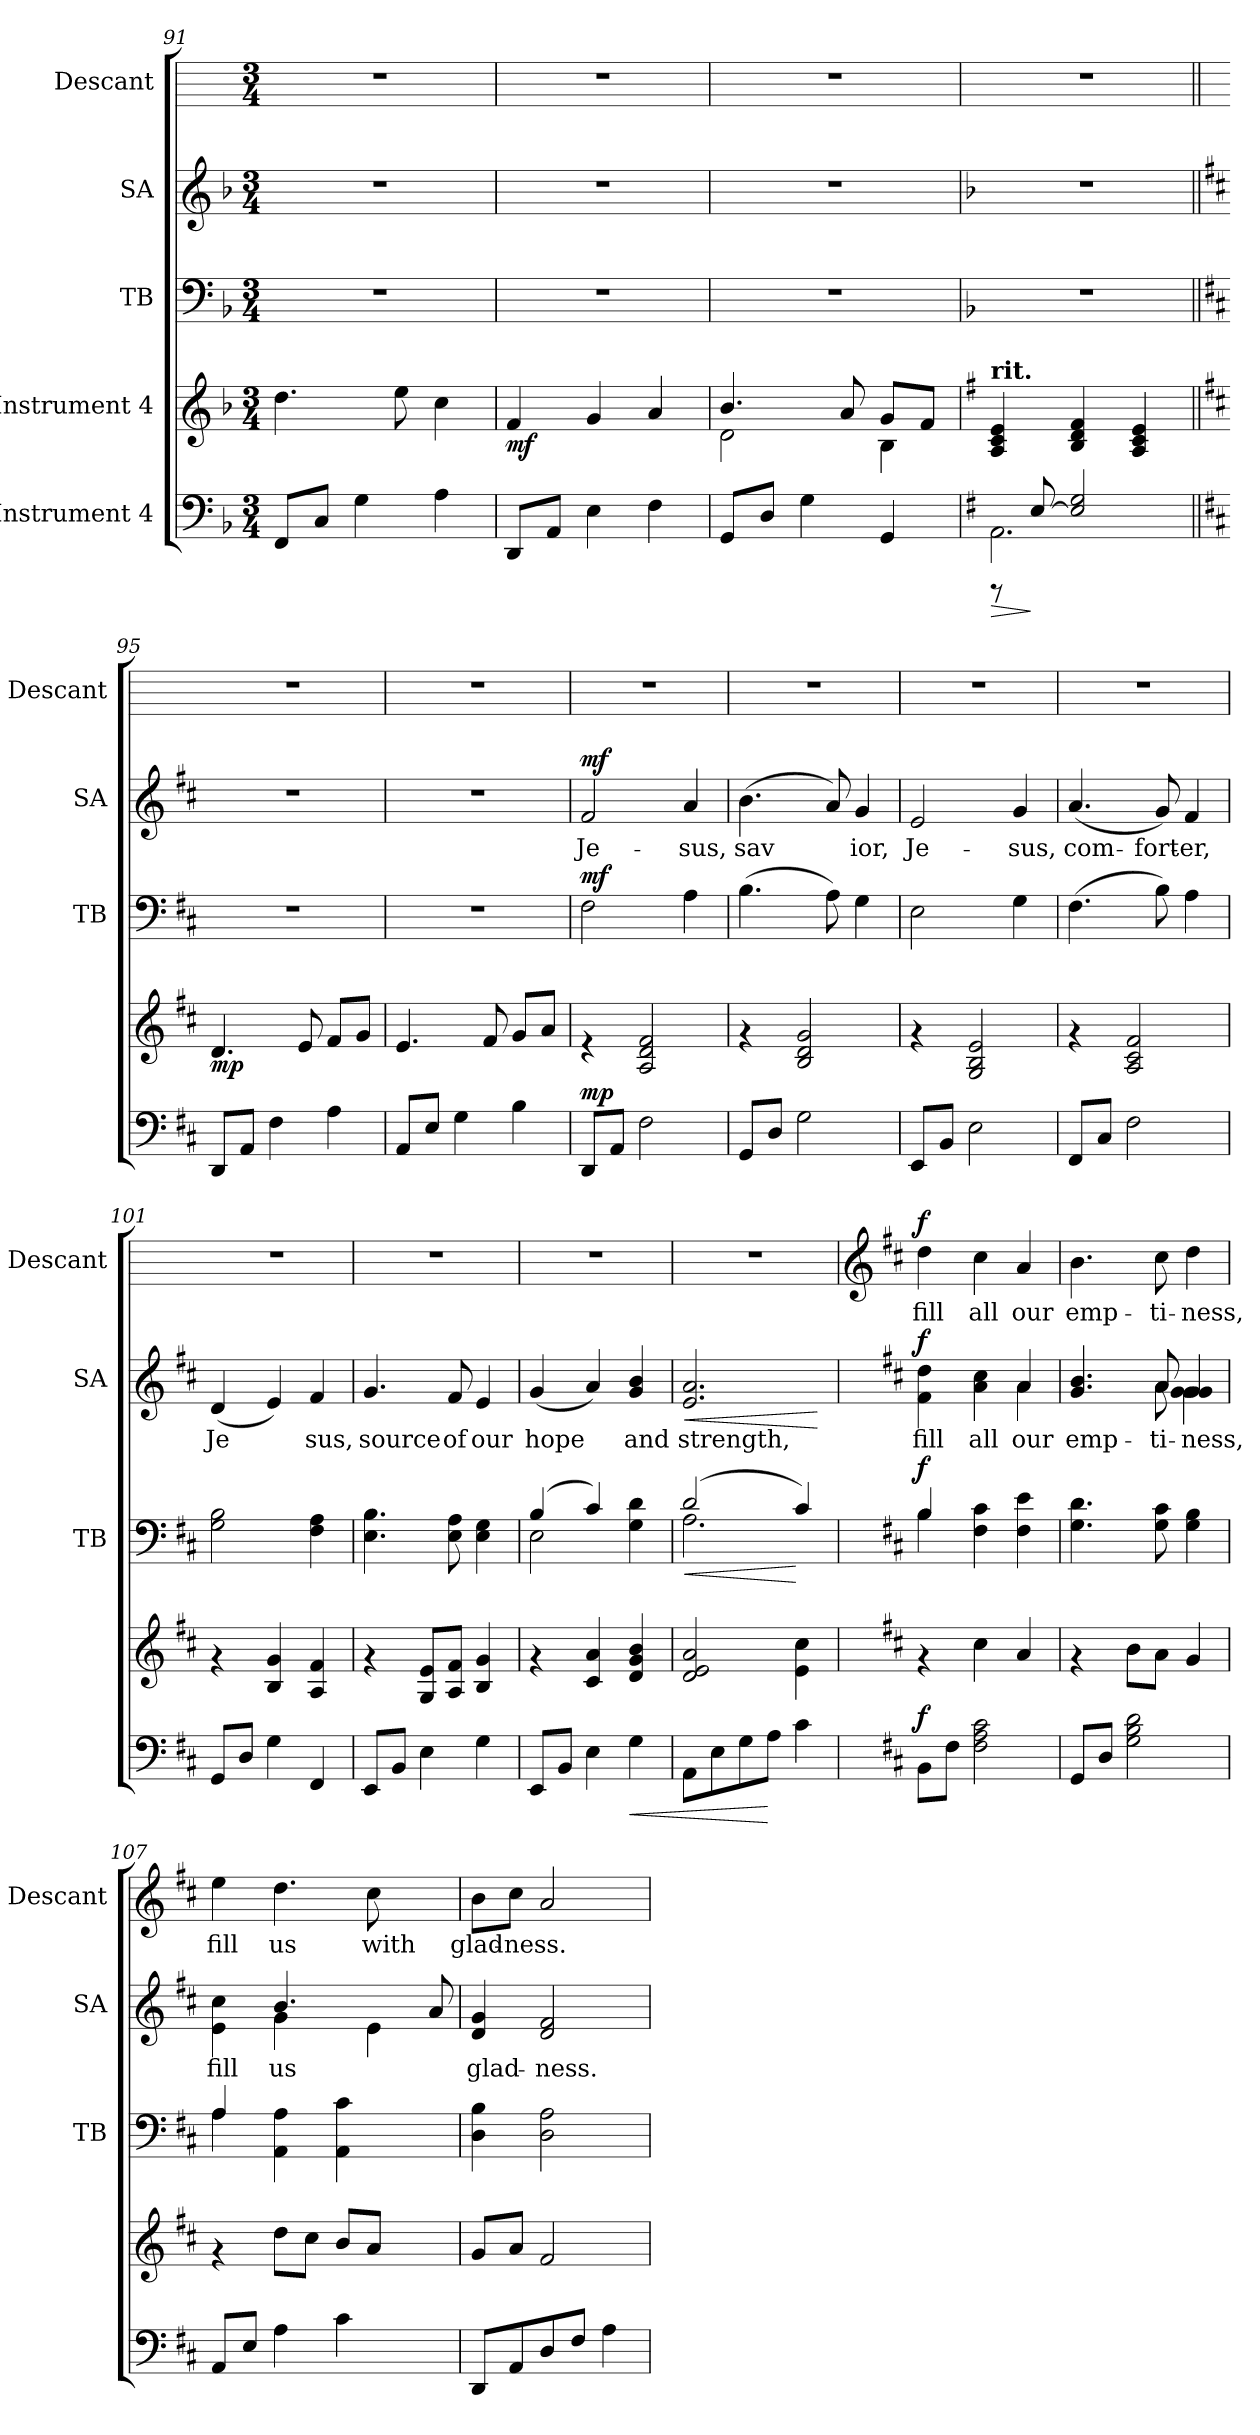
**kern	**dynam	**kern	**dynam	**kern	**dynam	**kern	**text	**dynam	**kern	**text	**dynam
*part5	*part5	*part4	*part4	*part3	*part3	*part2	*part2	*part2	*part1	*part1	*part1
*staff5	*staff5	*staff4	*staff4	*staff3	*staff3	*staff2	*staff2	*staff2	*staff1	*staff1	*staff1
*I"Instrument 4	*	*I"Instrument 4	*	*I"TB	*	*I"SA	*	*	*I"Descant	*	*
*	*	*	*	*I'TB	*	*I'SA	*	*	*I'Descant	*	*
!!LO:PB:g=z
*clefF4	*	*clefG2	*	*clefF4	*	*clefG2	*	*	*	*	*
*k[b-]	*	*k[b-]	*	*k[b-]	*	*k[b-]	*	*	*k[]	*	*
*F:	*	*F:	*	*F:	*	*F:	*	*	*C:	*	*
*M3/4	*	*M3/4	*	*M3/4	*	*M3/4	*	*	*M3/4	*	*
=91	=91	=91	=91	=91	=91	=91	=91	=91	=91	=91	=91
8FF/L	.	4.dd\	.	2.r	.	2.r	.	.	2.r	.	.
8C/J	.	.	.	.	.	.	.	.	.	.	.
4G\	.	.	.	.	.	.	.	.	.	.	.
.	.	8ee\	.	.	.	.	.	.	.	.	.
4A\	.	4cc\	.	.	.	.	.	.	.	.	.
=92	=92	=92	=92	=92	=92	=92	=92	=92	=92	=92	=92
!	!	!	!LO:DY:b	!	!	!	!	!	!	!	!
8DD/L	.	4f/	mf	2.r	.	2.r	.	.	2.r	.	.
8AA/J	.	.	.	.	.	.	.	.	.	.	.
4E\	.	4g/	.	.	.	.	.	.	.	.	.
4F\	.	4a/	.	.	.	.	.	.	.	.	.
=93	=93	=93	=93	=93	=93	=93	=93	=93	=93	=93	=93
*	*	*^	*	*	*	*	*	*	*	*	*
8GG/L	.	4.b-/	2d\	.	2.r	.	2.r	.	.	2.r	.	.
8D/J	.	.	.	.	.	.	.	.	.	.	.	.
4G\	.	.	.	.	.	.	.	.	.	.	.	.
.	.	8a/	.	.	.	.	.	.	.	.	.	.
4GG/	.	8g/L	4B-\	.	.	.	.	.	.	.	.	.
.	.	8f/J	.	.	.	.	.	.	.	.	.	.
*	*	*v	*v	*	*	*	*	*	*	*	*	*
=94	=94	=94	=94	=94	=94	=94	=94	=94	=94	=94	=94
*k[f#]	*	*k[f#]	*	*	*	*	*	*	*	*	*
*G:	*	*G:	*	*	*	*	*	*	*	*	*
!	!	!LO:TX:a:B:t=rit.	!	!	!	!	!	!	!	!	!
!	!LO:HP:b	!	!	!	!	!	!	!	!	!	!
*^	*	*	*	*	*	*	*	*	*	*	*
8rCCC	2.AA\	>	4c/ 4A/ 4e/	.	2.r	.	2.r	.	.	2.r	.	.
[<8E/	.	]	.	.	.	.	.	.	.	.	.	.
2G/ 2E/]	.	.	4d/ 4B/ 4f#/	.	.	.	.	.	.	.	.	.
.	.	.	4e/ 4c/ 4A/	.	.	.	.	.	.	.	.	.
*v	*v	*	*	*	*	*	*	*	*	*	*	*
=95||	=95||	=95||	=95||	=95||	=95||	=95||	=95||	=95||	=95||	=95||	=95||
*k[f#c#]	*	*k[f#c#]	*	*k[f#c#]	*	*k[f#c#]	*	*	*	*	*
*D:	*	*D:	*	*D:	*	*D:	*	*	*	*	*
!	!	!	!LO:DY:b	!	!	!	!	!	!	!	!
8DD/L	.	4.d/	mp	2.r	.	2.r	.	.	2.r	.	.
8AA/J	.	.	.	.	.	.	.	.	.	.	.
4F#\	.	.	.	.	.	.	.	.	.	.	.
.	.	8e/	.	.	.	.	.	.	.	.	.
4A\	.	8f#/L	.	.	.	.	.	.	.	.	.
.	.	8g/J	.	.	.	.	.	.	.	.	.
=96	=96	=96	=96	=96	=96	=96	=96	=96	=96	=96	=96
8AA/L	.	4.e/	.	2.r	.	2.r	.	.	2.r	.	.
8E/J	.	.	.	.	.	.	.	.	.	.	.
4G\	.	.	.	.	.	.	.	.	.	.	.
.	.	8f#/	.	.	.	.	.	.	.	.	.
4B\	.	8g/L	.	.	.	.	.	.	.	.	.
.	.	8a/J	.	.	.	.	.	.	.	.	.
!!LO:LB:g=z
=97	=97	=97	=97	=97	=97	=97	=97	=97	=97	=97	=97
!	!LO:DY:a	!	!	!	!LO:DY:a	!	!LO:LY:b:cj	!LO:DY:a	!	!	!
8DD/L	mp	4re	.	2F#\	mf	2f#/	Je-	mf	2.r	.	.
8AA/J	.	.	.	.	.	.	.	.	.	.	.
2F#\	.	2d/ 2A/ 2f#/	.	.	.	.	.	.	.	.	.
!	!	!	!	!	!	!	!LO:LY:b:cj	!	!	!	!
.	.	.	.	4A\	.	4a/	-sus,	.	.	.	.
=98	=98	=98	=98	=98	=98	=98	=98	=98	=98	=98	=98
!	!	!	!	!	!	!	!LO:LY:b:cj	!	!	!	!
8GG/L	.	4rf	.	(>4.B\	.	(>4.b\	sav-	.	2.r	.	.
8D/J	.	.	.	.	.	.	.	.	.	.	.
2G\	.	2g/ 2d/ 2B/	.	.	.	.	.	.	.	.	.
!	!	!	!	!	!	!	!LO:LY:b:cj	!	!	!	!
.	.	.	.	8A\)	.	8a/)	--	.	.	.	.
!	!	!	!	!	!	!	!LO:LY:b:cj	!	!	!	!
.	.	.	.	4G\	.	4g/	-ior,	.	.	.	.
=99	=99	=99	=99	=99	=99	=99	=99	=99	=99	=99	=99
!	!	!	!	!	!	!	!LO:LY:b:cj	!	!	!	!
8EE/L	.	4rf	.	2E\	.	2e/	Je-	.	2.r	.	.
8BB/J	.	.	.	.	.	.	.	.	.	.	.
2E\	.	2e/ 2B/ 2G/	.	.	.	.	.	.	.	.	.
!	!	!	!	!	!	!	!LO:LY:b:cj	!	!	!	!
.	.	.	.	4G\	.	4g/	-sus,	.	.	.	.
=100	=100	=100	=100	=100	=100	=100	=100	=100	=100	=100	=100
!	!	!	!	!	!	!	!LO:LY:b:cj	!	!	!	!
8FF#/L	.	4rf	.	(>4.F#\	.	(>4.a/	com-	.	2.r	.	.
8C#/J	.	.	.	.	.	.	.	.	.	.	.
2F#\	.	2c#/ 2A/ 2f#/	.	.	.	.	.	.	.	.	.
!	!	!	!	!	!	!	!LO:LY:b:cj	!	!	!	!
.	.	.	.	8B\)	.	8g/)	-fort-	.	.	.	.
!	!	!	!	!	!	!	!LO:LY:b:cj	!	!	!	!
.	.	.	.	4A\	.	4f#/	-er,	.	.	.	.
!!LO:PB:g=z
=101	=101	=101	=101	=101	=101	=101	=101	=101	=101	=101	=101
!	!	!	!	!	!	!	!LO:LY:b:cj	!	!	!	!
8GG/L	.	4rf	.	2B\ 2G\	.	(<4d/	Je-	.	2.r	.	.
8D/J	.	.	.	.	.	.	.	.	.	.	.
!	!	!	!	!	!	!	!LO:LY:b:cj	!	!	!	!
4G\	.	4B/ 4g/	.	.	.	4e/)	--	.	.	.	.
!	!	!	!	!	!	!	!LO:LY:b:cj	!	!	!	!
4FF#/	.	4A/ 4f#/	.	4A\ 4F#\	.	4f#/	-sus,	.	.	.	.
=102	=102	=102	=102	=102	=102	=102	=102	=102	=102	=102	=102
!	!	!	!	!	!	!	!LO:LY:b:cj	!	!	!	!
8EE/L	.	4rf	.	4.B\ 4.E\	.	4.g/	source	.	2.r	.	.
8BB/J	.	.	.	.	.	.	.	.	.	.	.
4E\	.	8e/ 8G/L	.	.	.	.	.	.	.	.	.
!	!	!	!	!	!	!	!LO:LY:b:cj	!	!	!	!
.	.	8A/ 8f#/J	.	8A\ 8E\	.	8f#/	of	.	.	.	.
!	!	!	!	!	!	!	!LO:LY:b:cj	!	!	!	!
4G\	.	4g/ 4B/	.	4E\ 4G\	.	4e/	our	.	.	.	.
=103	=103	=103	=103	=103	=103	=103	=103	=103	=103	=103	=103
*	*	*	*	*^	*	*	*	*	*	*	*
!	!	!	!	!	!	!	!	!LO:LY:b:cj	!	!	!	!
8EE/L	.	4rf	.	(>4B/	2E\	.	(<4g/	hope	.	2.r	.	.
8BB/J	.	.	.	.	.	.	.	.	.	.	.	.
!	!	!	!	!	!	!	!	!LO:LY:b:cj	!	!	!	!
4E\	.	4a/ 4c#/	.	4c#/)	.	.	4a/)	.	.	.	.	.
!	!LO:HP:b	!	!	!	!	!	!	!LO:LY:b:cj	!	!	!	!
4G\	<	4g/ 4d/ 4b/	.	4ryy	4d\ 4G\	.	4b/ 4g/	and	.	.	.	.
=104	=104	=104	=104	=104	=104	=104	=104	=104	=104	=104	=104	=104
!	!	!	!	!	!	!LO:HP:b	!	!LO:LY:b:cj	!LO:HP:b	!	!	!
8AA\L	.	2a/ 2d/ 2e/	.	(>2d/	2.A\	<	2.a/ 2.e/	strength,	<	2.r	.	.
8E\	.	.	.	.	.	.	.	.	.	.	.	.
8G\	.	.	.	.	.	.	.	.	.	.	.	.
8A\J	[	.	.	.	.	.	.	.	.	.	.	.
4c#\	.	4e\ 4cc#\	.	4c#/)	.	[	.	.	.	.	.	.
*	*	*	*	*v	*v	*	*	*	*	*	*	*
.	.	.	.	.	.	.	.	[	.	.	.
!!LO:PB:g=z
=105	=105	=105	=105	=105	=105	=105	=105	=105	=105	=105	=105
*	*	*	*	*	*	*	*	*	*clefG2	*	*
*	*	*	*	*	*	*	*	*	*k[f#c#]	*	*
*	*	*	*	*	*	*	*	*	*D:	*	*
*	*	*	*	*^	*	*	*	*	*	*	*
!	!LO:DY:a	!	!	!	!	!LO:DY:a	!	!LO:LY:b:cj	!LO:DY:a	!	!LO:LY:b:cj	!LO:DY:a
*	*	*	*	*	*	*	*^	*	*	*	*	*
8BB\L	f	4rf	.	4B/	4B\	f	4dd\ 4f#\	2ryy	fill	f	4dd\	fill	f
8F#\J	.	.	.	.	.	.	.	.	.	.	.	.	.
!	!	!	!	!	!	!	!	!	!LO:LY:b:cj	!	!	!LO:LY:b:cj	!
2A\ 2F#\ 2c#\	.	4cc#\	.	2ryy	4c#\ 4F#\	.	4cc#\ 4a\	.	all	.	4cc#\	all	.
!	!	!	!	!	!	!	!	!	!LO:LY:b:cj	!	!	!LO:LY:b:cj	!
.	.	4a/	.	.	4e\ 4F#\	.	4a/	4a\	our	.	4a/	our	.
=106	=106	=106	=106	=106	=106	=106	=106	=106	=106	=106	=106	=106	=106
!	!	!	!	!	!	!	!	!	!LO:LY:b:cj	!	!	!LO:LY:b:cj	!
*	*	*	*	*v	*v	*	*	*	*	*	*	*	*
8GG/L	.	4rf	.	4.d\ 4.G\	.	4.b/ 4.g/	4.ryy	emp-	.	4.b\	emp-	.
8D/J	.	.	.	.	.	.	.	.	.	.	.	.
2d\ 2G\ 2B\	.	8b\L	.	.	.	.	.	.	.	.	.	.
!	!	!	!	!	!	!	!	!LO:LY:b:cj	!	!	!LO:LY:b:cj	!
.	.	8a\J	.	8G\ 8c#\	.	8a\	8a/	-ti-	.	8cc#\	-ti-	.
!	!	!	!	!	!	!	!	!LO:LY:b:cj	!	!	!LO:LY:b:cj	!
.	.	4g/	.	4G\ 4B\	.	4g/ 4g/	4g\ 4g\	-ness,	.	4dd\	-ness,	.
=107	=107	=107	=107	=107	=107	=107	=107	=107	=107	=107	=107	=107
*	*	*	*	*^	*	*	*	*	*	*	*	*
!	!	!	!	!	!	!	!	!	!LO:LY:b:cj	!	!	!LO:LY:b:cj	!
8AA/L	.	4rf	.	4A/	4A\	.	4cc#\ 4e\	4ryy	fill	.	4ee\	fill	.
8E/J	.	.	.	.	.	.	.	.	.	.	.	.	.
!	!	!	!	!	!	!	!	!	!LO:LY:b:cj	!	!	!LO:LY:b:cj	!
4A\	.	8dd\L	.	4ryy	4A\ 4AA\	.	4.b/	4g\	us	.	4.dd\	us	.
.	.	8cc#\J	.	.	.	.	.	.	.	.	.	.	.
4c#\	.	8b/L	.	2ryy	4c#\ 4AA\	.	.	2ryy	.	.	.	.	.
!	!	!	!	!	!	!	!	!	!	!	!	!LO:LY:b:cj	!
.	.	8a/J	.	.	.	.	4e\	.	.	.	8cc#\	with	.
4ryy	.	4ryy	.	.	4ryy	.	.	.	.	.	4ryy	.	.
!	!	!	!	!	!	!	!	!	!LO:LY:b:cj	!	!	!	!
.	.	.	.	.	.	.	8a/	.	.	.	.	.	.
*	*	*	*	*v	*v	*	*	*	*	*	*	*	*
*	*	*	*	*	*	*v	*v	*	*	*	*	*
=108	=108	=108	=108	=108	=108	=108	=108	=108	=108	=108	=108
!	!	!	!	!	!	!	!LO:LY:b:cj	!	!	!LO:LY:b:cj	!
8DD/L	.	8g/L	.	4D\ 4B\	.	4g/ 4d/	glad-	.	8b\L	glad-	.
!	!	!	!	!	!	!	!	!	!	!LO:LY:b:cj	!
8AA/	.	8a/J	.	.	.	.	.	.	8cc#\J	-ness.	.
!	!	!	!	!	!	!	!LO:LY:b:cj	!	!	!LO:LY:b:cj	!
8D/	.	2f#/	.	2A\ 2D\	.	2f#/ 2d/	-ness.	.	2a/	.	.
8F#/J	.	.	.	.	.	.	.	.	.	.	.
4A\	.	.	.	.	.	.	.	.	.	.	.
=	=	=	=	=	=	=	=	=	=	=	=
*-	*-	*-	*-	*-	*-	*-	*-	*-	*-	*-	*-
